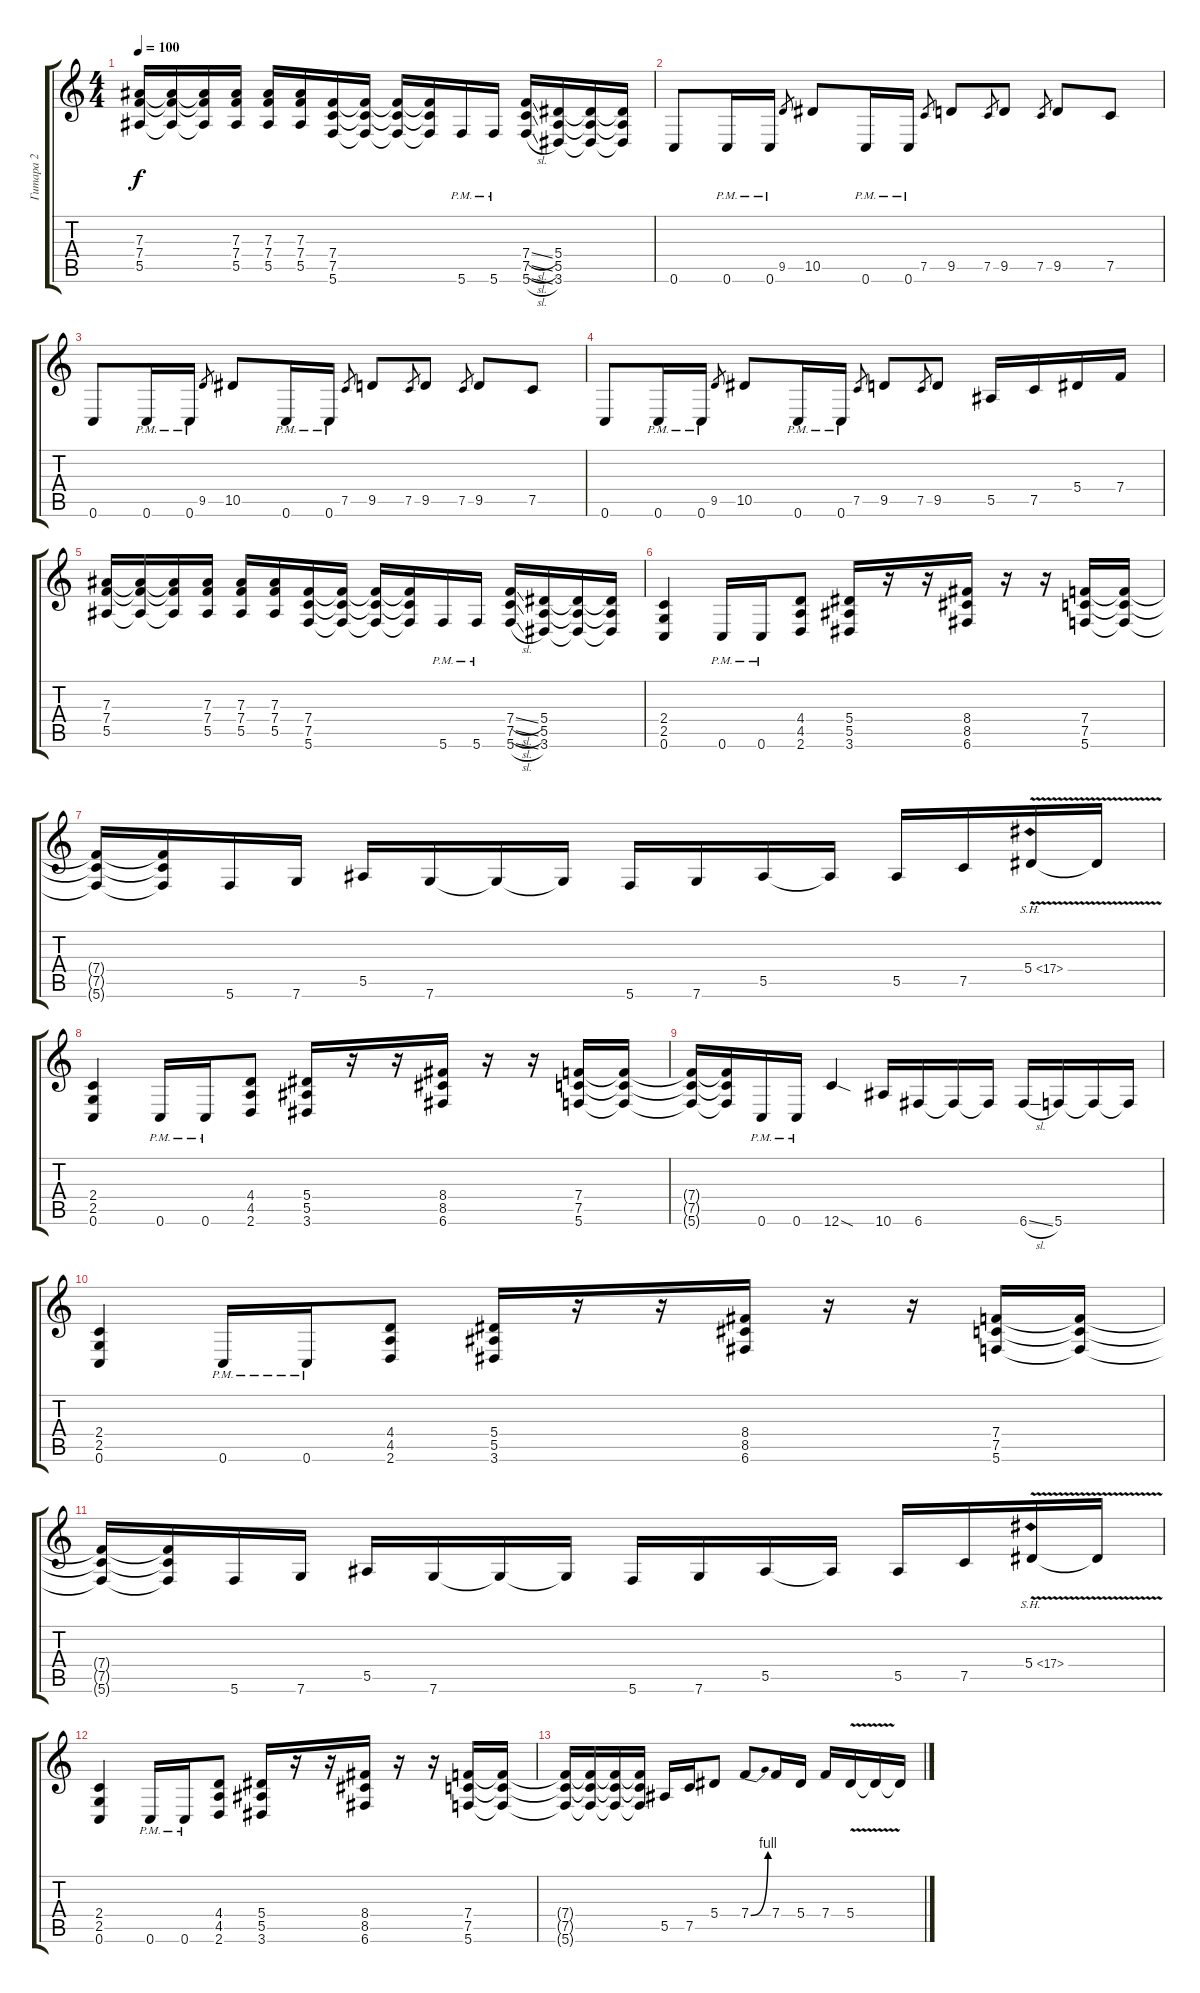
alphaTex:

\track ("Гитара 2" "Гитара 2") {instrument distortionguitar}
\staff {score tabs}
\tuning (C4 G3 Eb3 Bb2 F2 C2) {hide}
\ts (4 4)
\tempo 100
\clef g2
\ks c
(7.3 7.4 5.5).16{dy f} (7.3{t} 7.4{t} 5.5{t}).16 (7.3{t} 7.4{t} 5.5{t}).16 (7.3 7.4 5.5).16 (7.3 7.4 5.5).16 (7.3 7.4 5.5).16 (7.4 7.5 5.6).16 (7.4{t} 7.5{t} 5.6{t}).16 (7.4{t} 7.5{t} 5.6{t}).16 (7.4{t} 7.5{t} 5.6{t}).16 5.6{pm}.16 5.6{pm}.16 (7.4{sl} 7.5{sl} 5.6{sl}).16 (5.4 5.5 3.6).16 (5.4{t} 5.5{t} 3.6{t}).16 (5.4{t} 5.5{t} 3.6{t}).16 |
0.6.8 0.6{pm}.16 0.6{pm}.16 9.5.8{gr} 10.5.8 0.6{pm}.16 0.6{pm}.16 7.5.8{gr} 9.5.8 7.5.8{gr} 9.5.8 7.5.8{gr} 9.5.8 7.5.8 |
0.6.8 0.6{pm}.16 0.6{pm}.16 9.5.8{gr} 10.5.8 0.6{pm}.16 0.6{pm}.16 7.5.8{gr} 9.5.8 7.5.8{gr} 9.5.8 7.5.8{gr} 9.5.8 7.5.8 |
0.6.8 0.6{pm}.16 0.6{pm}.16 9.5.8{gr} 10.5.8 0.6{pm}.16 0.6{pm}.16 7.5.8{gr} 9.5.8 7.5.8{gr} 9.5.8 5.5.16 7.5.16 5.4.16 7.4.16 |
(7.3 7.4 5.5).16 (7.3{t} 7.4{t} 5.5{t}).16 (7.3{t} 7.4{t} 5.5{t}).16 (7.3 7.4 5.5).16 (7.3 7.4 5.5).16 (7.3 7.4 5.5).16 (7.4 7.5 5.6).16 (7.4{t} 7.5{t} 5.6{t}).16 (7.4{t} 7.5{t} 5.6{t}).16 (7.4{t} 7.5{t} 5.6{t}).16 5.6{pm}.16 5.6{pm}.16 (7.4{sl} 7.5{sl} 5.6{sl}).16 (5.4 5.5 3.6).16 (5.4{t} 5.5{t} 3.6{t}).16 (5.4{t} 5.5{t} 3.6{t}).16 |
(2.4 2.5 0.6).4 0.6{pm}.16 0.6{pm}.16 (4.4 4.5 2.6).8 (5.4 5.5 3.6).16 r.16 r.16 (8.4 8.5 6.6).16 r.16 r.16 (7.4 7.5 5.6).16 (7.4{t} 7.5{t} 5.6{t}).16 |
(7.4{t} 7.5{t} 5.6{t}).16 (7.4{t} 7.5{t} 5.6{t}).16 5.6.16 7.6.16 5.5.16 7.6.16 7.6{t}.16 7.6{t}.16 5.6.16 7.6.16 5.5.16 5.5{t}.16 5.5.16 7.5.16 5.4{sh 12 v}.16 5.4{t}.16 |
(2.4 2.5 0.6).4 0.6{pm}.16 0.6{pm}.16 (4.4 4.5 2.6).8 (5.4 5.5 3.6).16 r.16 r.16 (8.4 8.5 6.6).16 r.16 r.16 (7.4 7.5 5.6).16 (7.4{t} 7.5{t} 5.6{t}).16 |
(7.4{t} 7.5{t} 5.6{t}).16 (7.4{t} 7.5{t} 5.6{t}).16 0.6{pm}.16 0.6{pm}.16 12.6{sod}.4 10.6.16 6.6.16 6.6{t}.16 6.6{t}.16 6.6{sl}.16 5.6.16 5.6{t}.16 5.6{t}.16 |
(2.4 2.5 0.6).4 0.6{pm}.16 0.6{pm}.16 (4.4 4.5 2.6).8 (5.4 5.5 3.6).16 r.16 r.16 (8.4 8.5 6.6).16 r.16 r.16 (7.4 7.5 5.6).16 (7.4{t} 7.5{t} 5.6{t}).16 |
(7.4{t} 7.5{t} 5.6{t}).16 (7.4{t} 7.5{t} 5.6{t}).16 5.6.16 7.6.16 5.5.16 7.6.16 7.6{t}.16 7.6{t}.16 5.6.16 7.6.16 5.5.16 5.5{t}.16 5.5.16 7.5.16 5.4{sh 12 v}.16 5.4{t}.16 |
(2.4 2.5 0.6).4 0.6{pm}.16 0.6{pm}.16 (4.4 4.5 2.6).8 (5.4 5.5 3.6).16 r.16 r.16 (8.4 8.5 6.6).16 r.16 r.16 (7.4 7.5 5.6).16 (7.4{t} 7.5{t} 5.6{t}).16 |
(7.4{t} 7.5{t} 5.6{t}).16 (7.4{t} 7.5{t} 5.6{t}).16 (7.4{t} 7.5{t} 5.6{t}).16 (7.4{t} 7.5{t} 5.6{t}).16 5.5.16 7.5.16 5.4.8 7.4{be (bend 0 0 60 4)}.8 7.4.16 5.4.16 7.4.16 5.4{v}.16 5.4{t}.16 5.4{t}.16
